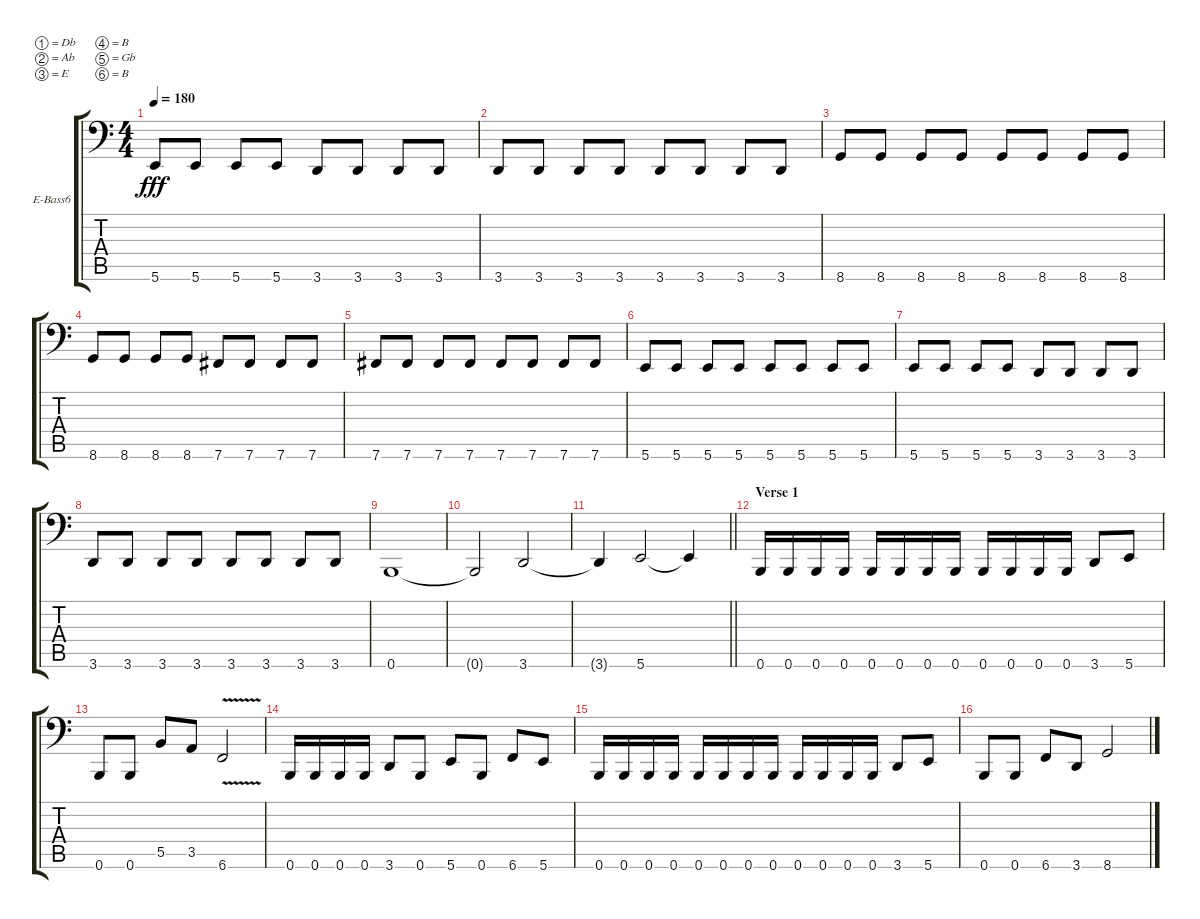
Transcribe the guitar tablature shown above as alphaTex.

\bracketExtendMode groupsimilarinstruments
\firstSystemTrackNameOrientation horizontal
\otherSystemsTrackNameOrientation horizontal
\track ("Bass " "E-Bass6") {instrument electricbassfinger}
\staff {score tabs}
\tuning (Db3 Ab2 E2 B1 Gb1 B0)
\ts (4 4)
\tempo 180
\clef f4
\ks c
5.6.8{dy fff} 5.6.8 5.6.8 5.6.8 3.6.8 3.6.8 3.6.8 3.6.8 |
3.6.8 3.6.8 3.6.8 3.6.8 3.6.8 3.6.8 3.6.8 3.6.8 |
8.6.8 8.6.8 8.6.8 8.6.8 8.6.8 8.6.8 8.6.8 8.6.8 |
8.6.8 8.6.8 8.6.8 8.6.8 7.6.8 7.6.8 7.6.8 7.6.8 |
7.6.8 7.6.8 7.6.8 7.6.8 7.6.8 7.6.8 7.6.8 7.6.8 |
5.6.8 5.6.8 5.6.8 5.6.8 5.6.8 5.6.8 5.6.8 5.6.8 |
5.6.8 5.6.8 5.6.8 5.6.8 3.6.8 3.6.8 3.6.8 3.6.8 |
3.6.8 3.6.8 3.6.8 3.6.8 3.6.8 3.6.8 3.6.8 3.6.8 |
0.6.1 |
0.6{t}.2 3.6.2 |
\barLineRight lightlight
3.6{t}.4 5.6.2 5.6{t}.4 |
\section ("" "Verse 1")
0.6.16 0.6.16 0.6.16 0.6.16 0.6.16 0.6.16 0.6.16 0.6.16 0.6.16 0.6.16 0.6.16 0.6.16 3.6.8 5.6.8 |
0.6.8 0.6.8 5.5.8 3.5.8 6.6{v}.2 |
0.6.16 0.6.16 0.6.16 0.6.16 3.6.8 0.6.8 5.6.8 0.6.8 6.6.8 5.6.8 |
0.6.16 0.6.16 0.6.16 0.6.16 0.6.16 0.6.16 0.6.16 0.6.16 0.6.16 0.6.16 0.6.16 0.6.16 3.6.8 5.6.8 |
0.6.8 0.6.8 6.6.8 3.6.8 8.6.2
